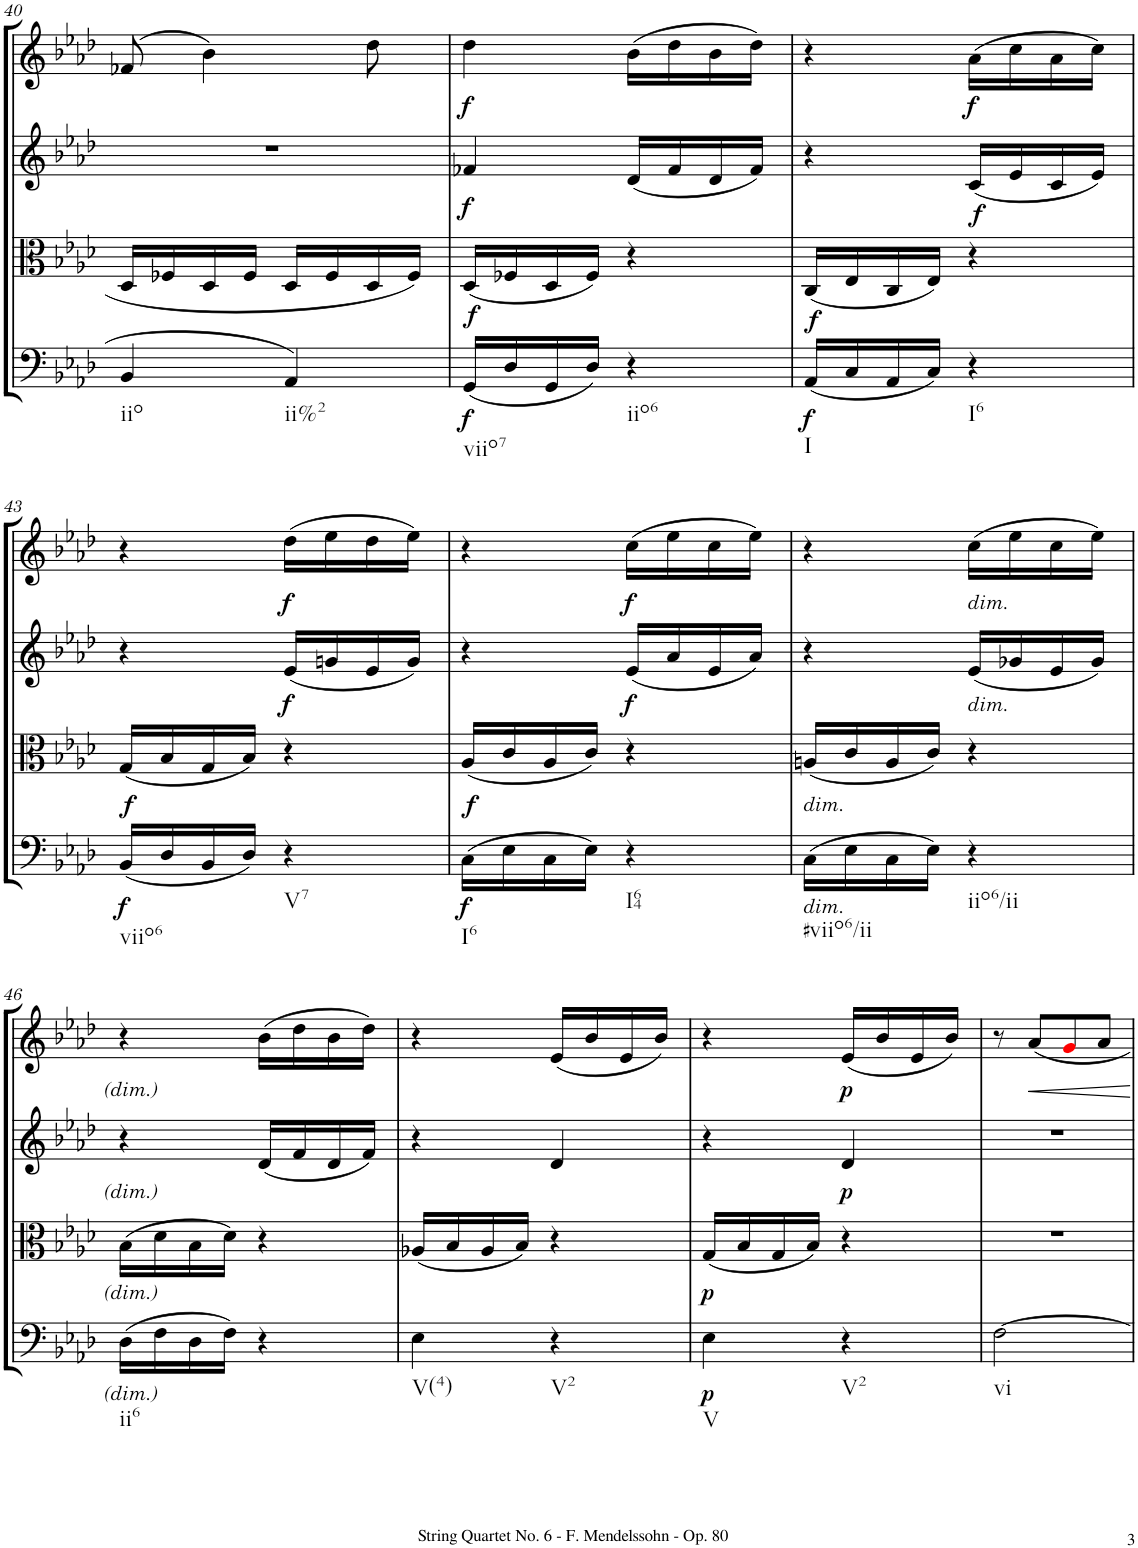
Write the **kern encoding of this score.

**kern	**dynam	**kern	**dynam	**kern	**dynam	**kern	**dynam
*part4	*part4	*part3	*part3	*part2	*part2	*part1	*part1
*staff4	*staff4	*staff3	*staff3	*staff2	*staff2	*staff1	*staff1
*I"Violoncello	*	*I"Viola	*	*I"Violino II	*	*I"Violino I	*
*I'Vc	*	*I'Vla	*	*I'Vln	*	*I'Vln	*
!!LO:PB:g=z
*clefF4	*	*clefC3	*	*clefG2	*	*clefG2	*
*k[b-e-a-d-]	*	*k[b-e-a-d-]	*	*k[b-e-a-d-]	*	*k[b-e-a-d-]	*
*M2/4	*	*M2/4	*	*M2/4	*	*M2/4	*
=40	=40	=40	=40	=40	=40	=40	=40
4BB-/	.	16D-/LL	.	2r	.	(>8f-X/	.
.	.	16F-X/	.	.	.	.	.
.	.	16D-/	.	.	.	4b-\)	.
.	.	16F-/JJ	.	.	.	.	.
4AA-/	.	16D-/LL	.	.	.	.	.
.	.	16F-/	.	.	.	.	.
.	.	16D-/	.	.	.	8dd-\	.
.	.	16F-/JJ	.	.	.	.	.
=41	=41	=41	=41	=41	=41	=41	=41
!	!LO:DY:b	!	!LO:DY:b	!	!LO:DY:b	!	!LO:DY:b
(16GG/LL	f	(16D-/LL	f	4f-X/	f	4dd-\	f
16D-/	.	16F-X/	.	.	.	.	.
16GG/	.	16D-/	.	.	.	.	.
16D-/JJ)	.	16F-/JJ)	.	.	.	.	.
4r	.	4r	.	(16d-/LL	.	(16b-\LL	.
.	.	.	.	16f-/	.	16dd-\	.
.	.	.	.	16d-/	.	16b-\	.
.	.	.	.	16f-/JJ)	.	16dd-\JJ)	.
=42	=42	=42	=42	=42	=42	=42	=42
!	!LO:DY:b	!	!LO:DY:b	!	!	!	!
(16AA-/LL	f	(16C/LL	f	4r	.	4r	.
16C/	.	16E-/	.	.	.	.	.
16AA-/	.	16C/	.	.	.	.	.
16C/JJ)	.	16E-/JJ)	.	.	.	.	.
!	!	!	!	!	!LO:DY:b	!	!LO:DY:b
4r	.	4r	.	(16c/LL	f	(16a-\LL	f
.	.	.	.	16e-/	.	16cc\	.
.	.	.	.	16c/	.	16a-\	.
.	.	.	.	16e-/JJ)	.	16cc\JJ)	.
!!LO:LB:g=z
=43	=43	=43	=43	=43	=43	=43	=43
!	!LO:DY:b	!	!LO:DY:b	!	!	!	!
(16BB-/LL	f	(16G/LL	f	4r	.	4r	.
16D-/	.	16B-/	.	.	.	.	.
16BB-/	.	16G/	.	.	.	.	.
16D-/JJ)	.	16B-/JJ)	.	.	.	.	.
!	!	!	!	!	!LO:DY:b	!	!LO:DY:b
4r	.	4r	.	(16e-/LL	f	(16dd-\LL	f
.	.	.	.	16gn/	.	16ee-\	.
.	.	.	.	16e-/	.	16dd-\	.
.	.	.	.	16g/JJ)	.	16ee-\JJ)	.
=44	=44	=44	=44	=44	=44	=44	=44
!	!LO:DY:b	!	!LO:DY:b	!	!	!	!
(16C\LL	f	(16A-/LL	f	4r	.	4r	.
16E-\	.	16c/	.	.	.	.	.
16C\	.	16A-/	.	.	.	.	.
16E-\JJ)	.	16c/JJ)	.	.	.	.	.
!	!	!	!	!	!LO:DY:b	!	!LO:DY:b
4r	.	4r	.	(16e-/LL	f	(16cc\LL	f
.	.	.	.	16a-/	.	16ee-\	.
.	.	.	.	16e-/	.	16cc\	.
.	.	.	.	16a-/JJ)	.	16ee-\JJ)	.
=45	=45	=45	=45	=45	=45	=45	=45
!	!	!LO:TX:b:i:t=dim.	!	!	!	!	!
!LO:TX:b:i:t=dim.	!	!	!	!	!	!	!
(16C\LL	.	(16An/LL	.	4r	.	4r	.
16E-\	.	16c/	.	.	.	.	.
16C\	.	16A/	.	.	.	.	.
16E-\JJ)	.	16c/JJ)	.	.	.	.	.
!	!	!	!	!	!	!LO:TX:b:i:t=dim.	!
!	!	!	!	!LO:TX:b:i:t=dim.	!	!	!
4r	.	4r	.	(16e-/LL	.	(16cc\LL	.
.	.	.	.	16g-X/	.	16ee-\	.
.	.	.	.	16e-/	.	16cc\	.
.	.	.	.	16g-/JJ)	.	16ee-\JJ)	.
!!LO:LB:g=z
=46	=46	=46	=46	=46	=46	=46	=46
(16D-\LL	.	(16B-\LL	.	4r	.	4r	.
16F\	.	16d-\	.	.	.	.	.
16D-\	.	16B-\	.	.	.	.	.
16F\JJ)	.	16d-\JJ)	.	.	.	.	.
4r	.	4r	.	(16d-/LL	.	(16b-\LL	.
.	.	.	.	16f/	.	16dd-\	.
.	.	.	.	16d-/	.	16b-\	.
.	.	.	.	16f/JJ)	.	16dd-\JJ)	.
=47	=47	=47	=47	=47	=47	=47	=47
4E-\	.	(16A-X/LL	.	4r	.	4r	.
.	.	16B-/	.	.	.	.	.
.	.	16A-/	.	.	.	.	.
.	.	16B-/JJ)	.	.	.	.	.
4r	.	4r	.	4d-/	.	(16e-/LL	.
.	.	.	.	.	.	16b-/	.
.	.	.	.	.	.	16e-/	.
.	.	.	.	.	.	16b-/JJ)	.
=48	=48	=48	=48	=48	=48	=48	=48
!	!LO:DY:b	!	!LO:DY:b	!	!	!	!
4E-\	p	(16G/LL	p	4r	.	4r	.
.	.	16B-/	.	.	.	.	.
.	.	16G/	.	.	.	.	.
.	.	16B-/JJ)	.	.	.	.	.
!	!	!	!	!	!LO:DY:b	!	!LO:DY:b
4r	.	4r	.	4d-/	p	(16e-/LL	p
.	.	.	.	.	.	16b-/	.
.	.	.	.	.	.	16e-/	.
.	.	.	.	.	.	16b-/JJ)	.
=49	=49	=49	=49	=49	=49	=49	=49
[2F\	.	2r	.	2r	.	8r	.
.	.	.	.	.	.	8a-/L	.
.	.	.	.	.	.	8gi/	.
.	.	.	.	.	.	8a-/J	.
=	=	=	=	=	=	=	=
*-	*-	*-	*-	*-	*-	*-	*-
